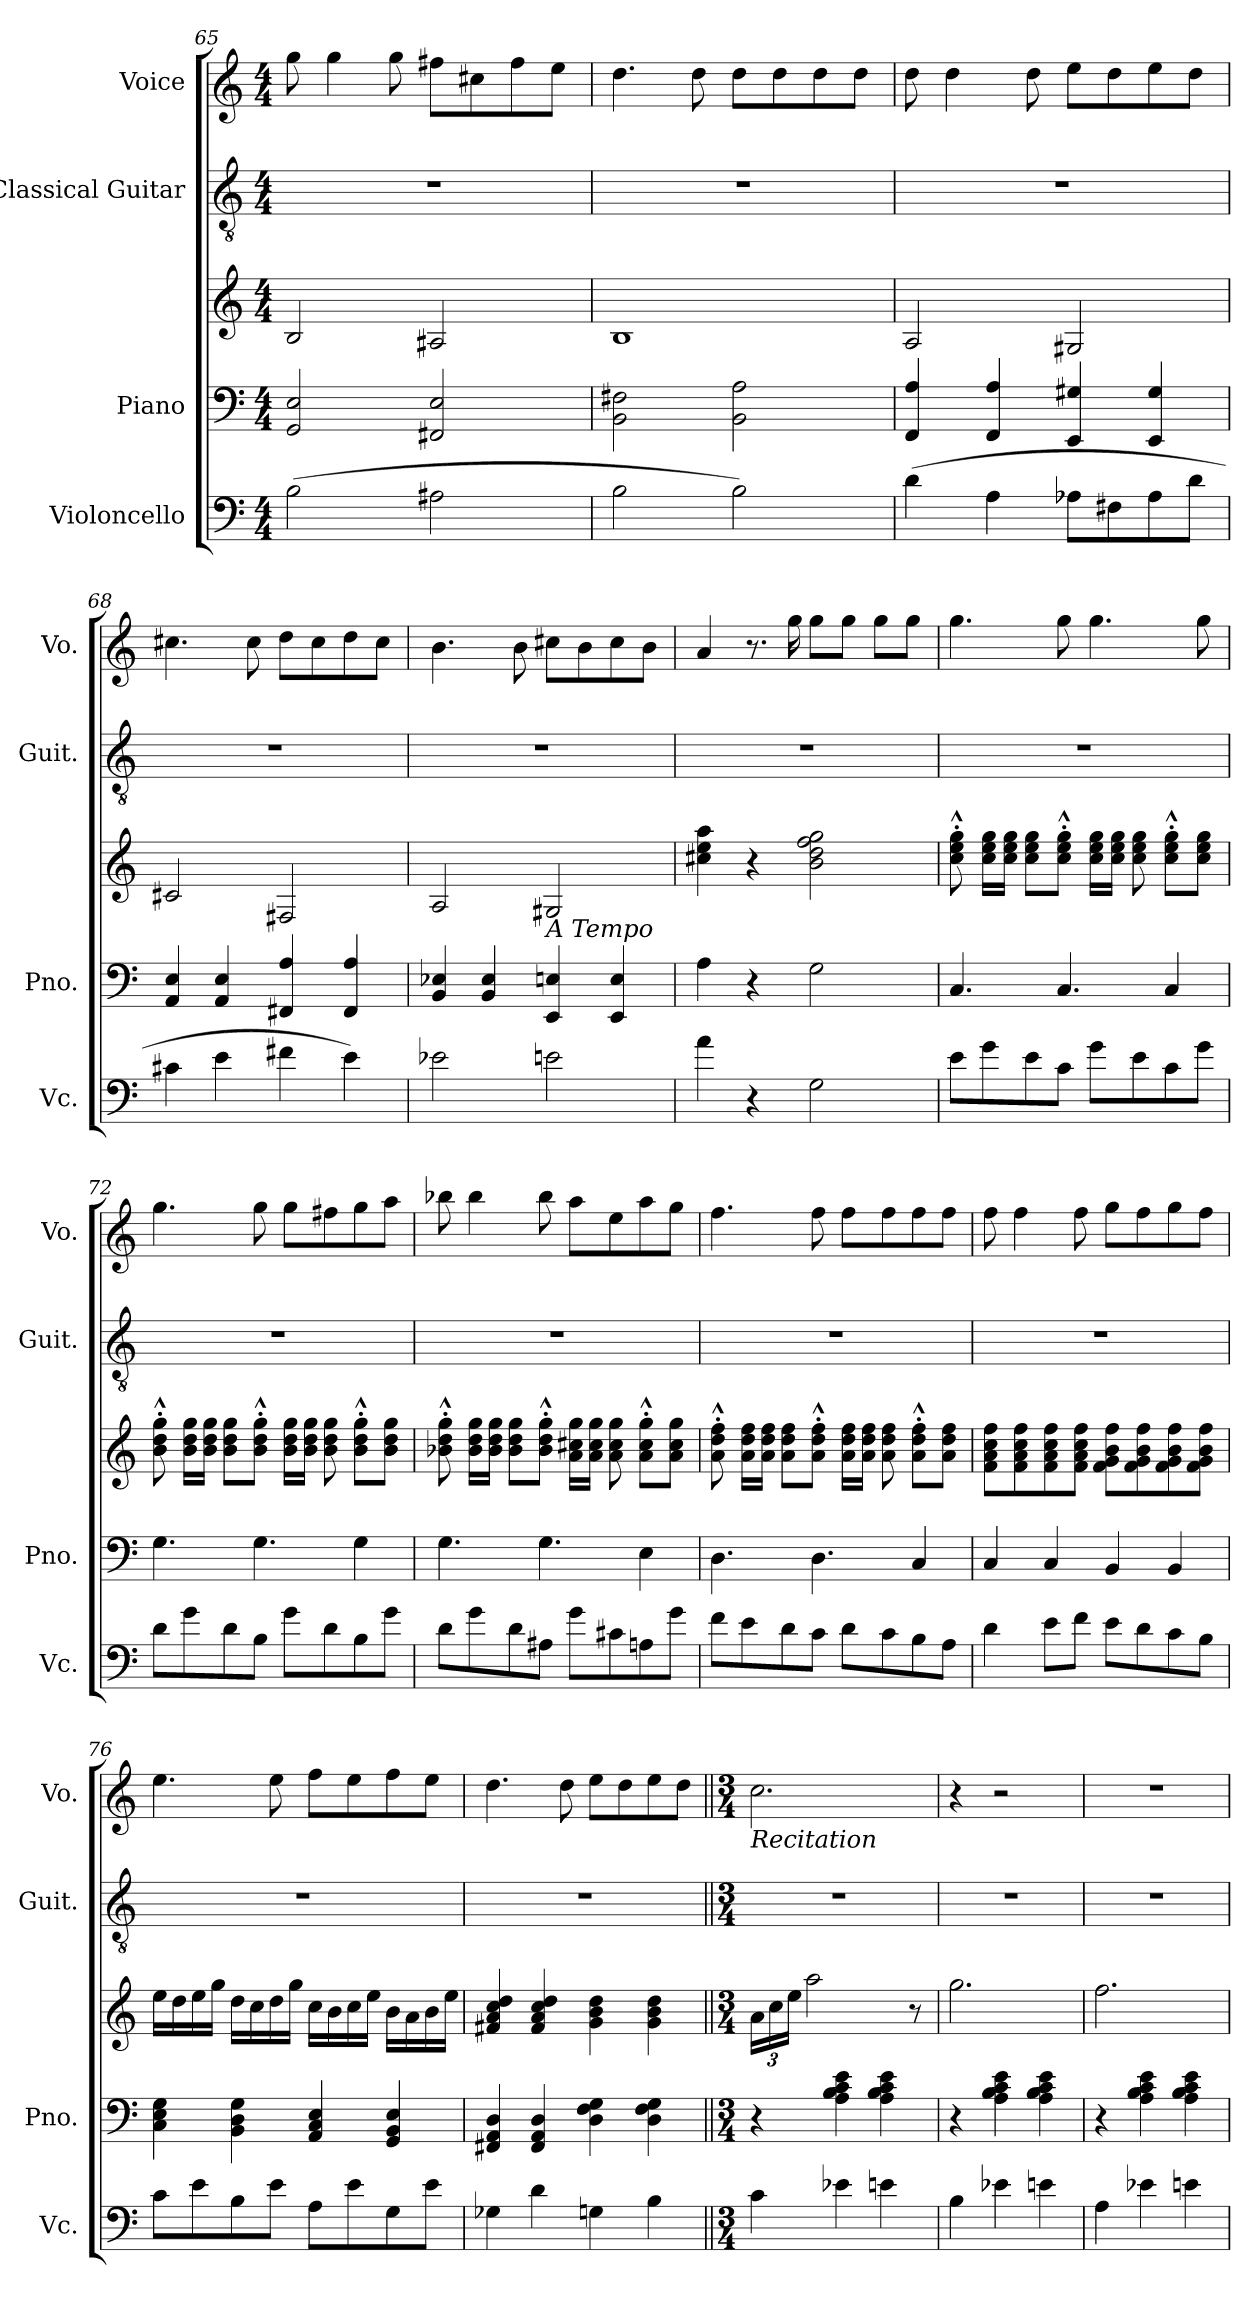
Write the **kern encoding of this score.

**kern	**kern	**kern	**kern	**kern
*part4	*part3	*part3	*part2	*part1
*staff5	*staff4	*staff3	*staff2	*staff1
*I"Violoncello	*I"Piano	*	*I"Classical Guitar	*I"Voice
*I'Vc.	*I'Pno.	*	*I'Guit.	*I'Vo.
*clefF4	*clefF4	*clefG2	*clefGv2	*clefG2
*k[]	*k[]	*k[]	*k[]	*k[]
*M4/4	*M4/4	*M4/4	*M4/4	*M4/4
=65	=65	=65	=65	=65
(>2B\	2GG/ 2E/	2B/	1r	8gg\
.	.	.	.	4gg\
.	.	.	.	8gg\
2A#X\	2FF#X/ 2E/	2A#X/	.	8ff#X\L
.	.	.	.	8cc#X\
.	.	.	.	8ff#\
.	.	.	.	8ee\J
=66	=66	=66	=66	=66
2B\	2BB\ 2F#X\	1B	1r	4.dd\
.	.	.	.	8dd\
2B\)	2BB\ 2A\	.	.	8dd\L
.	.	.	.	8dd\
.	.	.	.	8dd\
.	.	.	.	8dd\J
=67	=67	=67	=67	=67
(>4d\	4FF/ 4A/	2A/	1r	8dd\
.	.	.	.	4dd\
4A\	4FF/ 4A/	.	.	.
.	.	.	.	8dd\
8A-X\L	4EE/ 4G#X/	2G#X/	.	8ee\L
8F#X\	.	.	.	8dd\
8A-\	4EE/ 4G#/	.	.	8ee\
8d\J	.	.	.	8dd\J
!!LO:LB:g=z
=68	=68	=68	=68	=68
4c#X\	4AA/ 4E/	2c#X/	1r	4.cc#X\
4e\	4AA/ 4E/	.	.	.
.	.	.	.	8cc#\
4f#X\	4FF#X/ 4A/	2F#X/	.	8dd\L
.	.	.	.	8cc#\
4e\)	4FF#/ 4A/	.	.	8dd\
.	.	.	.	8cc#\J
=69	=69	=69	=69	=69
2e-X\	4BB/ 4E-X/	2A/	1r	4.b\
.	4BB/ 4E-/	.	.	.
.	.	.	.	8b\
!	!	!LO:TX:b:i:t=A Tempo	!	!
2en\	4EE/ 4En/	2G#X/	.	8cc#X\L
.	.	.	.	8b\
.	4EE/ 4E/	.	.	8cc#\
.	.	.	.	8b\J
=70	=70	=70	=70	=70
*	*	*	*	*MM80
4a\	4A\	4cc#X\ 4ee\ 4aa\	1r	4a/
4r	4r	4r	.	8.r
.	.	.	.	16gg\
2G\	2G\	2b\ 2dd\ 2ff\ 2gg\	.	8gg\L
.	.	.	.	8gg\J
.	.	.	.	8gg\L
.	.	.	.	8gg\J
=71	=71	=71	=71	=71
8e\L	4.C/	8cc\'^^ 8ee\'^^ 8gg\'^^	1r	4.gg\
8g\	.	16cc\ 16ee\ 16gg\LL	.	.
.	.	16cc\ 16ee\ 16gg\JJ	.	.
8e\	.	8cc\ 8ee\ 8gg\L	.	.
8c\J	4.C/	8cc\'^^ 8ee\'^^ 8gg\'^^J	.	8gg\
8g\L	.	16cc\ 16ee\ 16gg\LL	.	4.gg\
.	.	16cc\ 16ee\ 16gg\JJ	.	.
8e\	.	8cc\ 8ee\ 8gg\	.	.
8c\	4C/	8cc\'^^ 8ee\'^^ 8gg\'^^L	.	.
8g\J	.	8cc\ 8ee\ 8gg\J	.	8gg\
!!LO:PB:g=z
=72	=72	=72	=72	=72
8d\L	4.G\	8b\'^^ 8dd\'^^ 8gg\'^^	1r	4.gg\
8g\	.	16b\ 16dd\ 16gg\LL	.	.
.	.	16b\ 16dd\ 16gg\JJ	.	.
8d\	.	8b\ 8dd\ 8gg\L	.	.
8B\J	4.G\	8b\'^^ 8dd\'^^ 8gg\'^^J	.	8gg\
8g\L	.	16b\ 16dd\ 16gg\LL	.	8gg\L
.	.	16b\ 16dd\ 16gg\JJ	.	.
8d\	.	8b\ 8dd\ 8gg\	.	8ff#X\
8B\	4G\	8b\'^^ 8dd\'^^ 8gg\'^^L	.	8gg\
8g\J	.	8b\ 8dd\ 8gg\J	.	8aa\J
=73	=73	=73	=73	=73
8d\L	4.G\	8b-X\'^^ 8dd\'^^ 8gg\'^^	1r	8bb-X\
8g\	.	16b-\ 16dd\ 16gg\LL	.	4bb-\
.	.	16b-\ 16dd\ 16gg\JJ	.	.
8d\	.	8b-\ 8dd\ 8gg\L	.	.
8A#X\J	4.G\	8b-\'^^ 8dd\'^^ 8gg\'^^J	.	8bb-\
8g\L	.	16a\ 16cc#X\ 16gg\LL	.	8aa\L
.	.	16a\ 16cc#\ 16gg\JJ	.	.
8c#X\	.	8a\ 8cc#\ 8gg\	.	8ee\
8An\	4E\	8a\'^^ 8cc#\'^^ 8gg\'^^L	.	8aa\
8g\J	.	8a\ 8cc#\ 8gg\J	.	8gg\J
=74	=74	=74	=74	=74
8f\L	4.D\	8a\'^^ 8dd\'^^ 8ff\'^^	1r	4.ff\
8e\	.	16a\ 16dd\ 16ff\LL	.	.
.	.	16a\ 16dd\ 16ff\JJ	.	.
8d\	.	8a\ 8dd\ 8ff\L	.	.
8c\J	4.D\	8a\'^^ 8dd\'^^ 8ff\'^^J	.	8ff\
8d\L	.	16a\ 16dd\ 16ff\LL	.	8ff\L
.	.	16a\ 16dd\ 16ff\JJ	.	.
8c\	.	8a\ 8dd\ 8ff\	.	8ff\
8B\	4C/	8a\'^^ 8dd\'^^ 8ff\'^^L	.	8ff\
8A\J	.	8a\ 8dd\ 8ff\J	.	8ff\J
!!LO:LB:g=z
=75	=75	=75	=75	=75
4d\	4C/	8f\ 8a\ 8cc\ 8ff\L	1r	8ff\
.	.	8f\ 8a\ 8cc\ 8ff\	.	4ff\
8e\L	4C/	8f\ 8a\ 8cc\ 8ff\	.	.
8f\J	.	8f\ 8a\ 8cc\ 8ff\J	.	8ff\
8e\L	4BB/	8f\ 8g\ 8b\ 8ff\L	.	8gg\L
8d\	.	8f\ 8g\ 8b\ 8ff\	.	8ff\
8c\	4BB/	8f\ 8g\ 8b\ 8ff\	.	8gg\
8B\J	.	8f\ 8g\ 8b\ 8ff\J	.	8ff\J
=76	=76	=76	=76	=76
8c\L	4C\ 4E\ 4G\	16ee\LL	1r	4.ee\
.	.	16dd\	.	.
8e\	.	16ee\	.	.
.	.	16gg\JJ	.	.
8B\	4BB\ 4D\ 4G\	16dd\LL	.	.
.	.	16cc\	.	.
8e\J	.	16dd\	.	8ee\
.	.	16gg\JJ	.	.
8A\L	4AA/ 4C/ 4E/	16cc\LL	.	8ff\L
.	.	16b\	.	.
8e\	.	16cc\	.	8ee\
.	.	16ee\JJ	.	.
8G\	4GG/ 4BB/ 4E/	16b\LL	.	8ff\
.	.	16a\	.	.
8e\J	.	16b\	.	8ee\J
.	.	16ee\JJ	.	.
=77	=77	=77	=77	=77
4G-X\	4FF#X/ 4AA/ 4D/	4f#X/ 4a/ 4cc/ 4dd/	1r	4.dd\
4d\	4FF#/ 4AA/ 4D/	4f#/ 4a/ 4cc/ 4dd/	.	.
.	.	.	.	8dd\
4Gn\	4D\ 4F\ 4G\	4g\ 4b\ 4dd\	.	8ee\L
.	.	.	.	8dd\
4B\	4D\ 4F\ 4G\	4g\ 4b\ 4dd\	.	8ee\
.	.	.	.	8dd\J
!!LO:PB:g=z
=78||	=78||	=78||	=78||	=78||
*M3/4	*M3/4	*M3/4	*M3/4	*M3/4
*	*	*Xbrackettup	*	*
*	*	*	*	*MM170
!	!	!	!	!LO:TX:b:i:t=Recitation
4c\	4r	24a\LL	2.r	2.cc\
.	.	24cc\	.	.
.	.	24ee\JJ	.	.
.	.	2aa\	.	.
4e-X\	4A\ 4B\ 4c\ 4e\	.	.	.
4en\	4A\ 4B\ 4c\ 4e\	.	.	.
.	.	8r	.	.
=79	=79	=79	=79	=79
4B\	4r	2.gg\	2.r	4r
4e-X\	4A\ 4B\ 4c\ 4e\	.	.	2r
4en\	4A\ 4B\ 4c\ 4e\	.	.	.
=80	=80	=80	=80	=80
4A\	4r	2.ff\	2.r	2.r
4e-X\	4A\ 4B\ 4c\ 4e\	.	.	.
4en\	4A\ 4B\ 4c\ 4e\	.	.	.
=	=	=	=	=
*-	*-	*-	*-	*-
